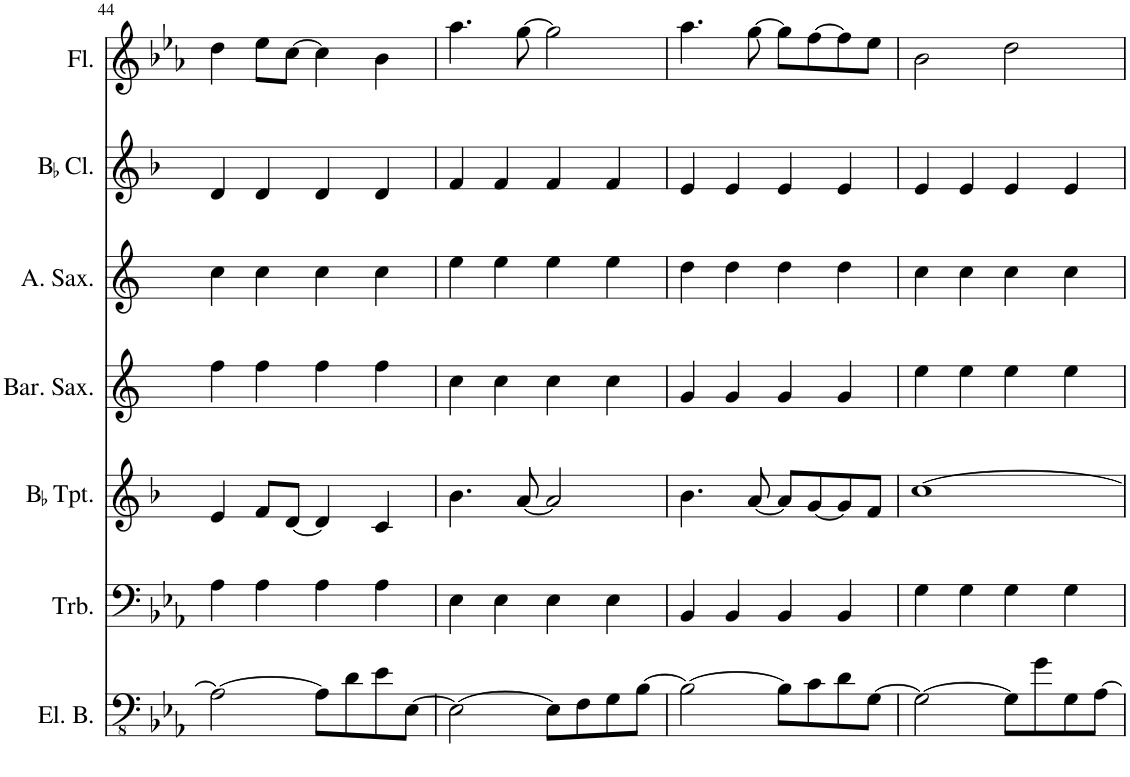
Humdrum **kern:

**kern	**kern	**kern	**kern	**kern	**kern	**kern
*part7	*part6	*part5	*part4	*part3	*part2	*part1
*staff7	*staff6	*staff5	*staff4	*staff3	*staff2	*staff1
*I"Electric Bass	*I"Trombone	*I"BaccidentalFlat Trumpet	*I"Baritone Saxophone	*I"Alto Saxophone	*I"BaccidentalFlat Clarinet	*I"Flute
*I'El. B.	*I'Trb.	*I'BaccidentalFlat Tpt.	*I'Bar. Sax.	*I'A. Sax.	*I'BaccidentalFlat Cl.	*I'Fl.
!!LO:PB:g=z
*clefFv4	*clefF4	*clefG2	*clefG2	*clefG2	*clefG2	*clefG2
*	*	*Trd1c2	*Trd12c21	*Trd5c9	*Trd1c2	*
*k[b-e-a-]	*k[b-e-a-]	*k[b-]	*k[]	*k[]	*k[b-]	*k[b-e-a-]
*M4/4	*M4/4	*M4/4	*M4/4	*M4/4	*M4/4	*M4/4
=44	=44	=44	=44	=44	=44	=44
2AA-\_	4A-\	4e/	4ff\	4cc\	4d/	4dd\
.	4A-\	8f/L	4ff\	4cc\	4d/	8ee-\L
.	.	[8d/J	.	.	.	[8cc\J
8AA-\L]	4A-\	4d/]	4ff\	4cc\	4d/	4cc\]
8D\	.	.	.	.	.	.
8E-\	4A-\	4c/	4ff\	4cc\	4d/	4b-\
[8EE-\J	.	.	.	.	.	.
=45	=45	=45	=45	=45	=45	=45
2EE-\_	4E-\	4.b-\	4cc\	4ee\	4f/	4.aa-\
.	4E-\	.	4cc\	4ee\	4f/	.
.	.	[8a/	.	.	.	[8gg\
8EE-\L]	4E-\	2a/]	4cc\	4ee\	4f/	2gg\]
8FF\	.	.	.	.	.	.
8GG\	4E-\	.	4cc\	4ee\	4f/	.
[8BB-\J	.	.	.	.	.	.
=46	=46	=46	=46	=46	=46	=46
2BB-\_	4BB-/	4.b-\	4g/	4dd\	4e/	4.aa-\
.	4BB-/	.	4g/	4dd\	4e/	.
.	.	[8a/	.	.	.	[8gg\
8BB-\L]	4BB-/	8a/L]	4g/	4dd\	4e/	8gg\L]
8C\	.	[8g/	.	.	.	[8ff\
8D\	4BB-/	8g/]	4g/	4dd\	4e/	8ff\]
[8GG\J	.	8f/J	.	.	.	8ee-\J
=47	=47	=47	=47	=47	=47	=47
2GG\_	4G\	[1cc	4ee\	4cc\	4e/	2b-\
.	4G\	.	4ee\	4cc\	4e/	.
8GG\L]	4G\	.	4ee\	4cc\	4e/	2dd\
8G\	.	.	.	.	.	.
8GG\	4G\	.	4ee\	4cc\	4e/	.
[8AA-\J	.	.	.	.	.	.
=	=	=	=	=	=	=
*-	*-	*-	*-	*-	*-	*-
